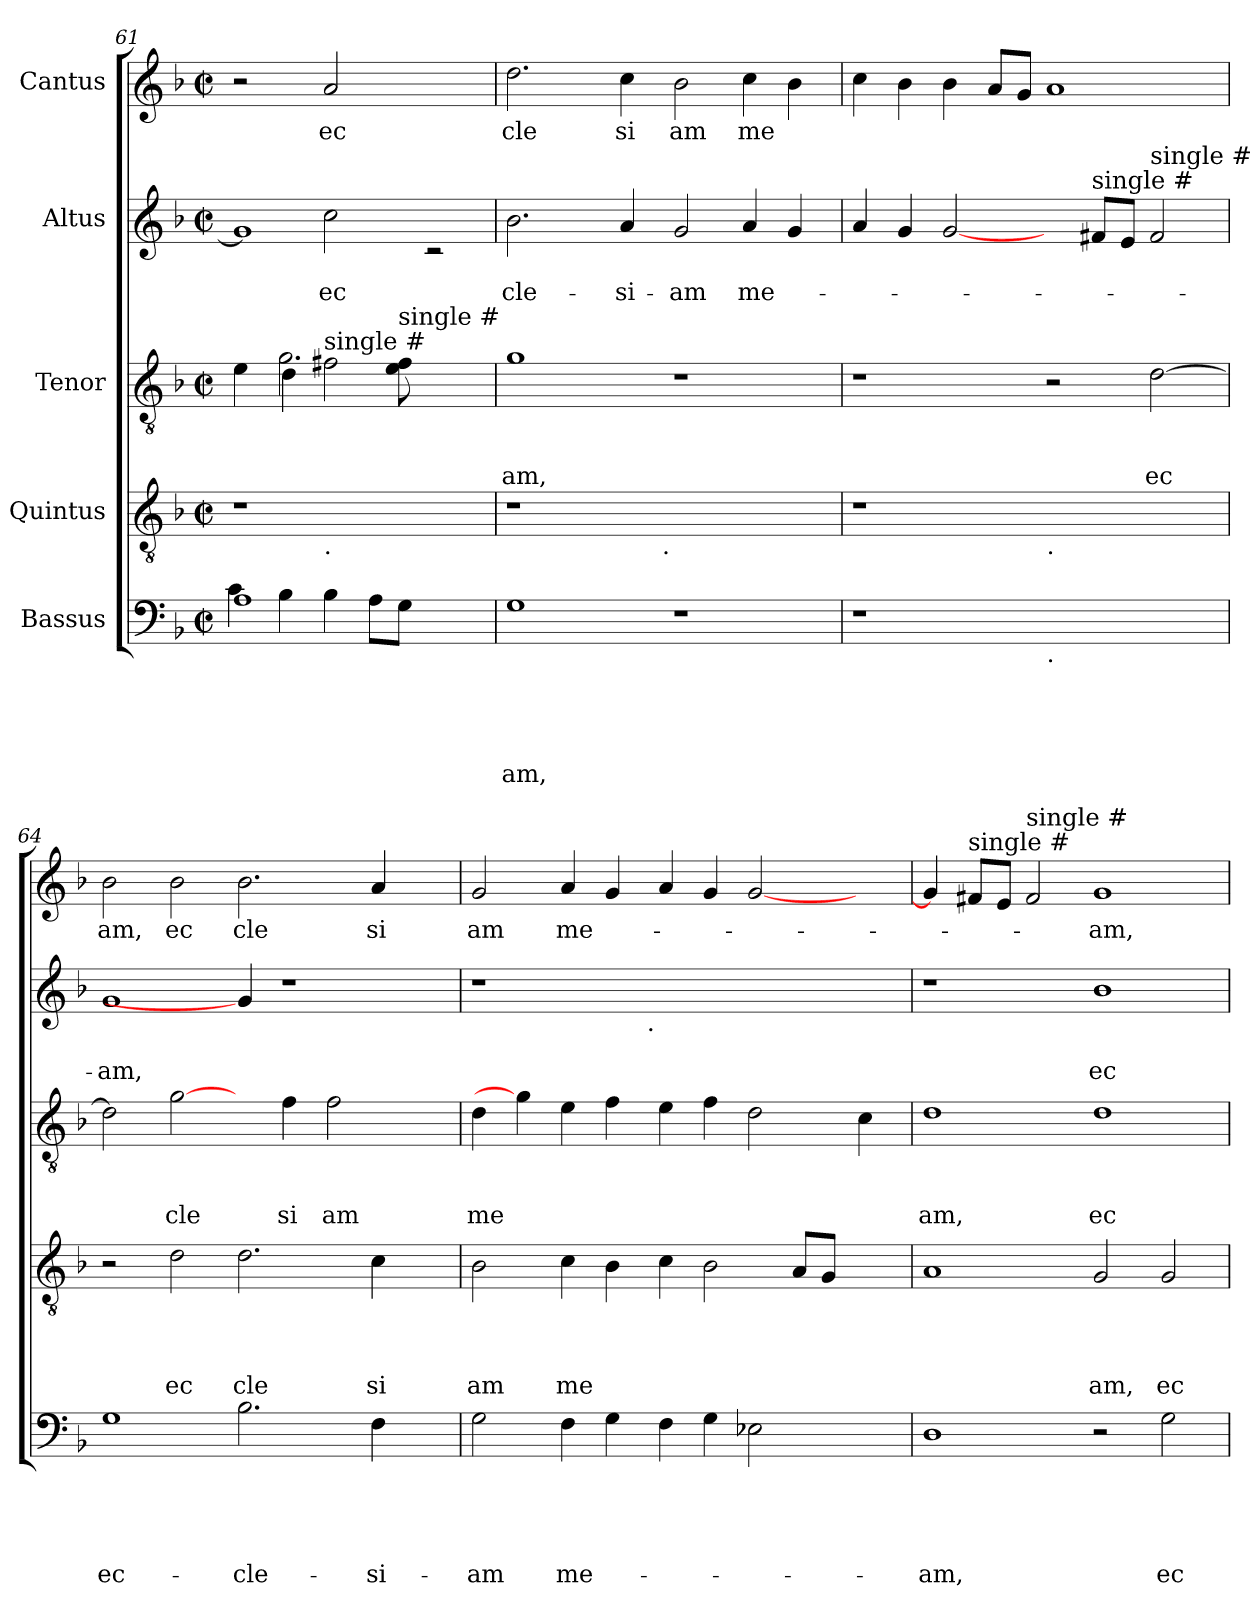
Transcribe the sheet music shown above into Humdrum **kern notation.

**kern	**text	**text	**text	**text	**text	**kern	**text	**text	**text	**text	**kern	**text	**text	**text	**kern	**text	**text	**kern	**text
*part5	*part5	*part5	*part5	*part5	*part5	*part4	*part4	*part4	*part4	*part4	*part3	*part3	*part3	*part3	*part2	*part2	*part2	*part1	*part1
*staff5	*staff5	*staff5	*staff5	*staff5	*staff5	*staff4	*staff4	*staff4	*staff4	*staff4	*staff3	*staff3	*staff3	*staff3	*staff2	*staff2	*staff2	*staff1	*staff1
*I"Bassus	*	*	*	*	*	*I"Quintus	*	*	*	*	*I"Tenor	*	*	*	*I"Altus	*	*	*I"Cantus	*
*clefF4	*	*	*	*	*	*clefGv2	*	*	*	*	*clefGv2	*	*	*	*clefG2	*	*	*clefG2	*
*k[b-]	*	*	*	*	*	*k[b-]	*	*	*	*	*k[b-]	*	*	*	*k[b-]	*	*	*k[b-]	*
*F:	*	*	*	*	*	*F:	*	*	*	*	*F:	*	*	*	*F:	*	*	*F:	*
*M2/2	*	*	*	*	*	*M2/2	*	*	*	*	*M2/2	*	*	*	*M2/2	*	*	*M2/2	*
*met(c|)	*	*	*	*	*	*met(c|)	*	*	*	*	*met(c|)	*	*	*	*met(c|)	*	*	*met(c|)	*
=61	=61	=61	=61	=61	=61	=61	=61	=61	=61	=61	=61	=61	=61	=61	=61	=61	=61	=61	=61
*^	*	*	*	*	*	*^	*	*	*	*	*^	*	*	*	*^	*	*	*	*
*	*	*	*	*	*	*	*	*	*	*	*	*	*	*^	*	*	*	*	*	*	*	*	*
1A	4c\	.	.	.	.	.	1r	2ryy	.	.	.	.	4e\	4ryy	2..ryy	.	.	.	1g]	2ryy	.	.	2r	.
.	4B-\	.	.	.	.	.	.	.	.	.	.	.	2.g\	4d\	.	.	.	.	.	.	.	.	.	.
!	!	!	!	!	!	!	!	!	!	!	!	!	!	!LO:TX:a:t=single #	!	!	!	!	!	!	!	!	!	!
!	!	!	!	!	!	!	!	!LO:TX:b:t=.	!	!	!	!	!	!	!	!	!	!	!	!	!	!	!	!
!	!	!	!	!	!	!	!	!	!	!	!	!	!	!	!	!	!	!	!	!	!	!LO:LY:b	!	!LO:LY:b
.	4B-\	.	.	.	.	.	.	1ryy	.	.	.	.	.	2f#\	.	.	.	.	.	2cc\	.	ec-	2a/	ec
.	8A\L	.	.	.	.	.	.	.	.	.	.	.	.	.	.	.	.	.	.	.	.	.	.	.
!	!	!	!	!	!	!	!	!	!	!	!	!	!	!	!LO:TX:a:t=single #	!	!	!	!	!	!	!	!	!
.	8G\J	.	.	.	.	.	.	.	.	.	.	.	.	.	8e\ 8f#\	.	.	.	.	.	.	.	.	.
2ryy	2ryy	.	.	.	.	.	2ryy	.	.	.	.	.	2ryy	2ryy	2ryy	.	.	.	2ryy	2rc	.	.	2ryy	.
=62	=62	=62	=62	=62	=62	=62	=62	=62	=62	=62	=62	=62	=62	=62	=62	=62	=62	=62	=62	=62	=62	=62	=62	=62
!	!	!	!	!	!	!LO:LY:b	!	!	!	!	!	!	!	!	!	!	!	!LO:LY:b	!	!	!	!LO:LY:b	!	!LO:LY:b
*	*	*	*	*	*	*	*	*	*	*	*	*	*v	*v	*v	*	*	*	*	*	*	*	*	*
*v	*v	*	*	*	*	*	*	*	*	*	*	*	*	*	*	*	*v	*v	*	*	*	*
1G	.	.	.	.	-am,	1r	2ryy	.	.	.	.	1g	.	.	am,	2.b-\	.	-cle-	2.dd\	cle
.	.	.	.	.	.	.	4...ryy	.	.	.	.	.	.	.	.	.	.	.	.	.
!	!	!	!	!	!	!	!	!	!	!	!	!	!	!	!	!	!	!LO:LY:b	!	!LO:LY:b
.	.	.	.	.	.	.	.	.	.	.	.	.	.	.	.	4a/	.	-si-	4cc\	si
!	!	!	!	!	!	!	!LO:TX:b:t=.	!	!	!	!	!	!	!	!	!	!	!	!	!
.	.	.	.	.	.	.	1ryy	.	.	.	.	.	.	.	.	.	.	.	.	.
!	!	!	!	!	!	!	!	!	!	!	!	!	!	!	!	!	!	!LO:LY:b	!	!LO:LY:b
1r	.	.	.	.	.	1ryy	.	.	.	.	.	1r	.	.	.	2g/	.	-am	2b-\	am
!	!	!	!	!	!	!	!	!	!	!	!	!	!	!	!	!	!	!LO:LY:b	!	!LO:LY:b
.	.	.	.	.	.	.	.	.	.	.	.	.	.	.	.	4a/	.	me-	4cc\	me
.	.	.	.	.	.	.	.	.	.	.	.	.	.	.	.	4g/	.	.	4b-\	.
.	.	.	.	.	.	.	32ryy	.	.	.	.	.	.	.	.	.	.	.	.	.
*	*	*	*	*	*	*v	*v	*	*	*	*	*	*	*	*	*	*	*	*	*
=63	=63	=63	=63	=63	=63	=63	=63	=63	=63	=63	=63	=63	=63	=63	=63	=63	=63	=63	=63
1r	.	.	.	.	.	1r	.	.	.	.	1r	.	.	.	4a/	.	.	4cc\	.
.	.	.	.	.	.	.	.	.	.	.	.	.	.	.	4g/	.	.	4b-\	.
.	.	.	.	.	.	.	.	.	.	.	.	.	.	.	[2g/	.	.	4b-\	.
.	.	.	.	.	.	.	.	.	.	.	.	.	.	.	.	.	.	8a/L	.
.	.	.	.	.	.	.	.	.	.	.	.	.	.	.	.	.	.	8g/J	.
!	!	!	!	!	!	!LO:TX:b:t=.	!	!	!	!	!	!	!	!	!	!	!	!	!
!LO:TX:b:t=.	!	!	!	!	!	!	!	!	!	!	!	!	!	!	!	!	!	!	!
1ryy	.	.	.	.	.	1ryy	.	.	.	.	2r	.	.	.	4ryy	.	.	1a	.
!	!	!	!	!	!	!	!	!	!	!	!	!	!	!	!LO:TX:a:t=single #	!	!	!	!
.	.	.	.	.	.	.	.	.	.	.	.	.	.	.	8f#/L	.	.	.	.
.	.	.	.	.	.	.	.	.	.	.	.	.	.	.	8e/J	.	.	.	.
!	!	!	!	!	!	!	!	!	!	!	!	!	!	!	!LO:TX:a:t=single #	!	!	!	!
!	!	!	!	!	!	!	!	!	!	!	!	!	!	!LO:LY:b	!	!	!	!	!
.	.	.	.	.	.	.	.	.	.	.	[>2d\	.	.	ec	2f#/	.	.	.	.
=64	=64	=64	=64	=64	=64	=64	=64	=64	=64	=64	=64	=64	=64	=64	=64	=64	=64	=64	=64
!	!	!	!	!	!LO:LY:b	!	!	!	!	!	!	!	!	!	!	!	!LO:LY:b	!	!LO:LY:b
1G	.	.	.	.	ec-	2r	.	.	.	.	2d\]	.	.	.	1g	.	-am,	2b-\	am,
!	!	!	!	!	!	!	!	!	!	!LO:LY:b	!	!	!	!LO:LY:b	!	!	!	!	!LO:LY:b
.	.	.	.	.	.	2d\	.	.	.	ec	[2g\	.	.	cle	.	.	.	2b-\	ec
!	!	!	!	!	!LO:LY:b	!	!	!	!	!LO:LY:b	!	!	!	!	!	!	!	!	!LO:LY:b
2.B-\	.	.	.	.	-cle-	2.d\	.	.	.	cle	4ryy	.	.	.	4g/]	.	.	2.b-\	cle
!	!	!	!	!	!	!	!	!	!	!	!	!	!	!LO:LY:b	!	!	!	!	!
.	.	.	.	.	.	.	.	.	.	.	4f\	.	.	si	1r	.	.	.	.
!	!	!	!	!	!	!	!	!	!	!	!	!	!	!LO:LY:b	!	!	!	!	!
.	.	.	.	.	.	.	.	.	.	.	2f\	.	.	am	.	.	.	.	.
!	!	!	!	!	!LO:LY:b	!	!	!	!	!LO:LY:b	!	!	!	!	!	!	!	!	!LO:LY:b
4F\	.	.	.	.	-si-	4c\	.	.	.	si	.	.	.	.	.	.	.	4a/	si
4ryy	.	.	.	.	.	4ryy	.	.	.	.	4ryy	.	.	.	.	.	.	4ryy	.
!!LO:LB:g=z
=65	=65	=65	=65	=65	=65	=65	=65	=65	=65	=65	=65	=65	=65	=65	=65	=65	=65	=65	=65
!	!	!	!	!	!LO:LY:b	!	!	!	!	!LO:LY:b	!	!	!	!LO:LY:b	!	!	!	!	!LO:LY:b
*	*	*	*	*	*	*	*	*	*	*	*	*	*	*	*^	*	*	*	*
2G\	.	.	.	.	-am	2B-\	.	.	.	am	4d\	.	.	me	1r	2ryy	.	.	2g/	am
.	.	.	.	.	.	.	.	.	.	.	4g\]	.	.	.	.	.	.	.	.	.
!	!	!	!	!	!LO:LY:b	!	!	!	!	!LO:LY:b	!	!	!	!	!	!	!	!	!	!LO:LY:b
4F\	.	.	.	.	me-	4c\	.	.	.	me	4e\	.	.	.	.	4...ryy	.	.	4a/	me-
4G\	.	.	.	.	.	4B-\	.	.	.	.	4f\	.	.	.	.	.	.	.	4g/	.
!	!	!	!	!	!	!	!	!	!	!	!	!	!	!	!	!LO:TX:b:t=.	!	!	!	!
.	.	.	.	.	.	.	.	.	.	.	.	.	.	.	.	1ryy	.	.	.	.
4F\	.	.	.	.	.	4c\	.	.	.	.	4e\	.	.	.	1ryy	.	.	.	4a/	.
4G\	.	.	.	.	.	2B-\	.	.	.	.	4f\	.	.	.	.	.	.	.	4g/	.
2E-X\	.	.	.	.	.	.	.	.	.	.	2d\	.	.	.	.	.	.	.	[<2g/	.
.	.	.	.	.	.	8A/L	.	.	.	.	.	.	.	.	.	.	.	.	.	.
.	.	.	.	.	.	8G/J	.	.	.	.	.	.	.	.	.	.	.	.	.	.
.	.	.	.	.	.	.	.	.	.	.	.	.	.	.	.	4ryy	.	.	.	.
4ryy	.	.	.	.	.	4ryy	.	.	.	.	4c\	.	.	.	4ryy	.	.	.	4ryy	.
.	.	.	.	.	.	.	.	.	.	.	.	.	.	.	.	32ryy	.	.	.	.
=66	=66	=66	=66	=66	=66	=66	=66	=66	=66	=66	=66	=66	=66	=66	=66	=66	=66	=66	=66	=66
!	!	!	!	!	!LO:LY:b	!	!	!	!	!	!	!	!	!LO:LY:b	!	!	!	!	!	!
*	*	*	*	*	*	*	*	*	*	*	*	*	*	*	*v	*v	*	*	*	*
1D	.	.	.	.	-am,	1A	.	.	.	.	1d	.	.	am,	1r	.	.	4g/]	.
!	!	!	!	!	!	!	!	!	!	!	!	!	!	!	!	!	!	!LO:TX:a:t=single #	!
.	.	.	.	.	.	.	.	.	.	.	.	.	.	.	.	.	.	8f#/L	.
.	.	.	.	.	.	.	.	.	.	.	.	.	.	.	.	.	.	8e/J	.
!	!	!	!	!	!	!	!	!	!	!	!	!	!	!	!	!	!	!LO:TX:a:t=single #	!
.	.	.	.	.	.	.	.	.	.	.	.	.	.	.	.	.	.	2f#/	.
!	!	!	!	!	!	!	!	!	!	!LO:LY:b	!	!	!	!LO:LY:b	!	!	!LO:LY:b	!	!LO:LY:b
2r	.	.	.	.	.	2G/	.	.	.	am,	1d	.	.	ec	1b-	.	ec	1g	-am,
!	!	!	!	!	!LO:LY:b	!	!	!	!	!LO:LY:b	!	!	!	!	!	!	!	!	!
2G\	.	.	.	.	ec-	2G/	.	.	.	ec	.	.	.	.	.	.	.	.	.
=	=	=	=	=	=	=	=	=	=	=	=	=	=	=	=	=	=	=	=
*-	*-	*-	*-	*-	*-	*-	*-	*-	*-	*-	*-	*-	*-	*-	*-	*-	*-	*-	*-
